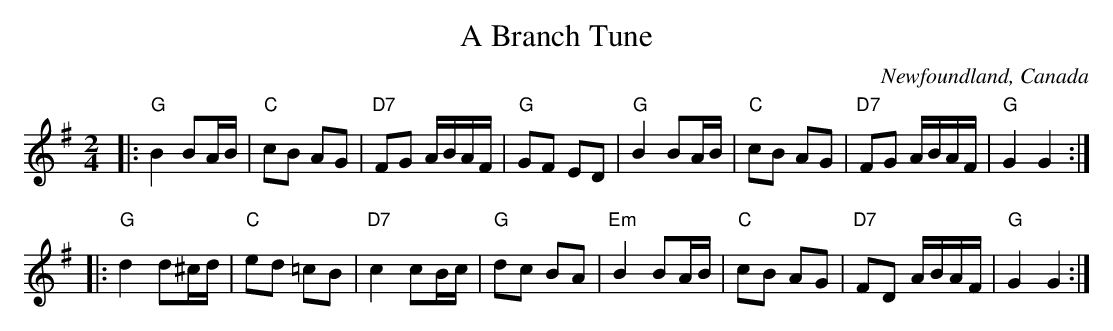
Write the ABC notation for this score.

X:1
T: A Branch Tune
O: Newfoundland, Canada
M: 2/4
L: 1/16
K: G
|:\
"G"B4 B2AB | "C"c2B2 A2G2 | "D7"F2G2 ABAF | "G"G2F2 E2D2 |\
"G"B4 B2AB | "C"c2B2 A2G2 | "D7"F2G2 ABAF | "G"G4   G4 :|
|:\
"G"d4 d2^cd | "C"e2d2 =c2B2 | "D7"c4   c2Bc | "G"d2c2 B2A2 |\
"Em"B4 B2AB | "C"c2B2  A2G2 | "D7"F2D2 ABAF | "G"G4   G4 :|
